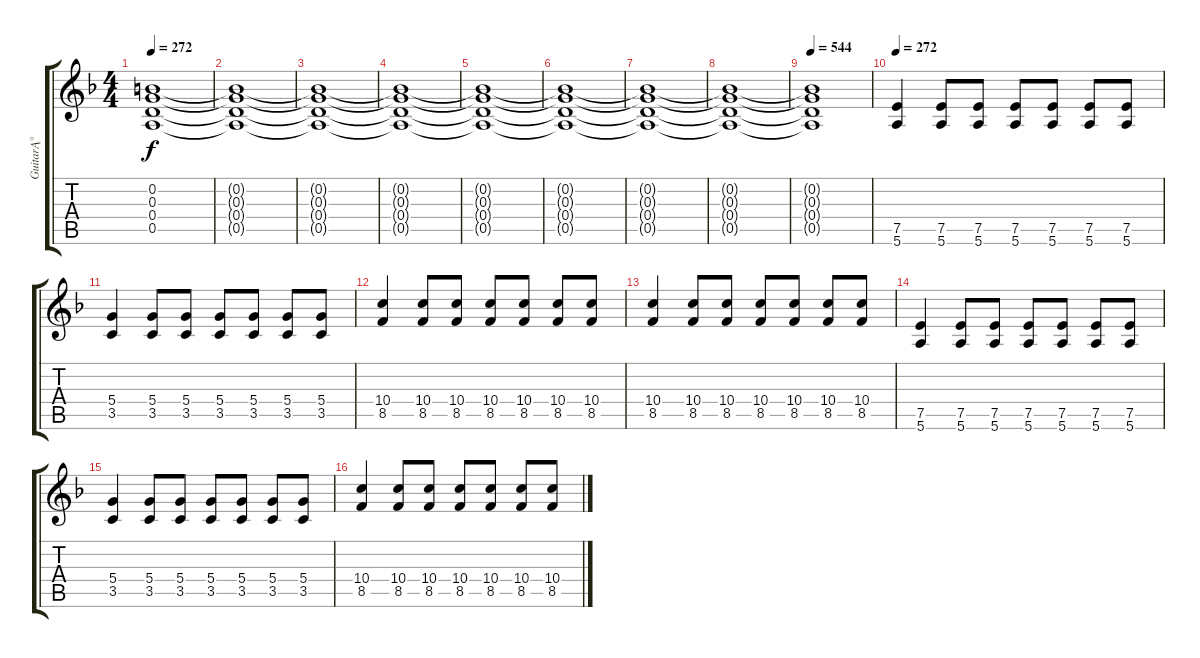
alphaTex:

\track ("GuitarĄ°" "GuitarĄ°") {instrument distortionguitar}
\staff {score tabs}
\tuning (E4 B3 G3 D3 A2 E2) {hide}
\ts (4 4)
\tempo 272
\clef g2
\ks f
(0.2{t} 0.3{t} 0.4{t} 0.5{t}).1{dy f} |
(0.2{t} 0.3{t} 0.4{t} 0.5{t}).1 |
(0.2{t} 0.3{t} 0.4{t} 0.5{t}).1 |
(0.2{t} 0.3{t} 0.4{t} 0.5{t}).1 |
(0.2{t} 0.3{t} 0.4{t} 0.5{t}).1 |
(0.2{t} 0.3{t} 0.4{t} 0.5{t}).1 |
(0.2{t} 0.3{t} 0.4{t} 0.5{t}).1 |
(0.2{t} 0.3{t} 0.4{t} 0.5{t}).1 |
\tempo 544
(0.2{t} 0.3{t} 0.4{t} 0.5{t}).1 |
\tempo 272
(7.5 5.6).4{volume 4} (7.5 5.6).8 (7.5 5.6).8 (7.5 5.6).8{volume 5} (7.5 5.6).8 (7.5 5.6).8{volume 6} (7.5 5.6).8 |
(5.4 3.5).4{volume 7} (5.4 3.5).8 (5.4 3.5).8 (5.4 3.5).8{volume 8} (5.4 3.5).8 (5.4 3.5).8{volume 9} (5.4 3.5).8 |
(10.4 8.5).4{volume 10} (10.4 8.5).8 (10.4 8.5).8 (10.4 8.5).8{volume 11} (10.4 8.5).8 (10.4 8.5).8{volume 12} (10.4 8.5).8 |
(10.4 8.5).4{volume 13} (10.4 8.5).8 (10.4 8.5).8 (10.4 8.5).8 (10.4 8.5).8 (10.4 8.5).8 (10.4 8.5).8 |
(7.5 5.6).4 (7.5 5.6).8 (7.5 5.6).8 (7.5 5.6).8 (7.5 5.6).8 (7.5 5.6).8 (7.5 5.6).8 |
(5.4 3.5).4 (5.4 3.5).8 (5.4 3.5).8 (5.4 3.5).8 (5.4 3.5).8 (5.4 3.5).8 (5.4 3.5).8 |
(10.4 8.5).4 (10.4 8.5).8 (10.4 8.5).8 (10.4 8.5).8 (10.4 8.5).8 (10.4 8.5).8 (10.4 8.5).8
